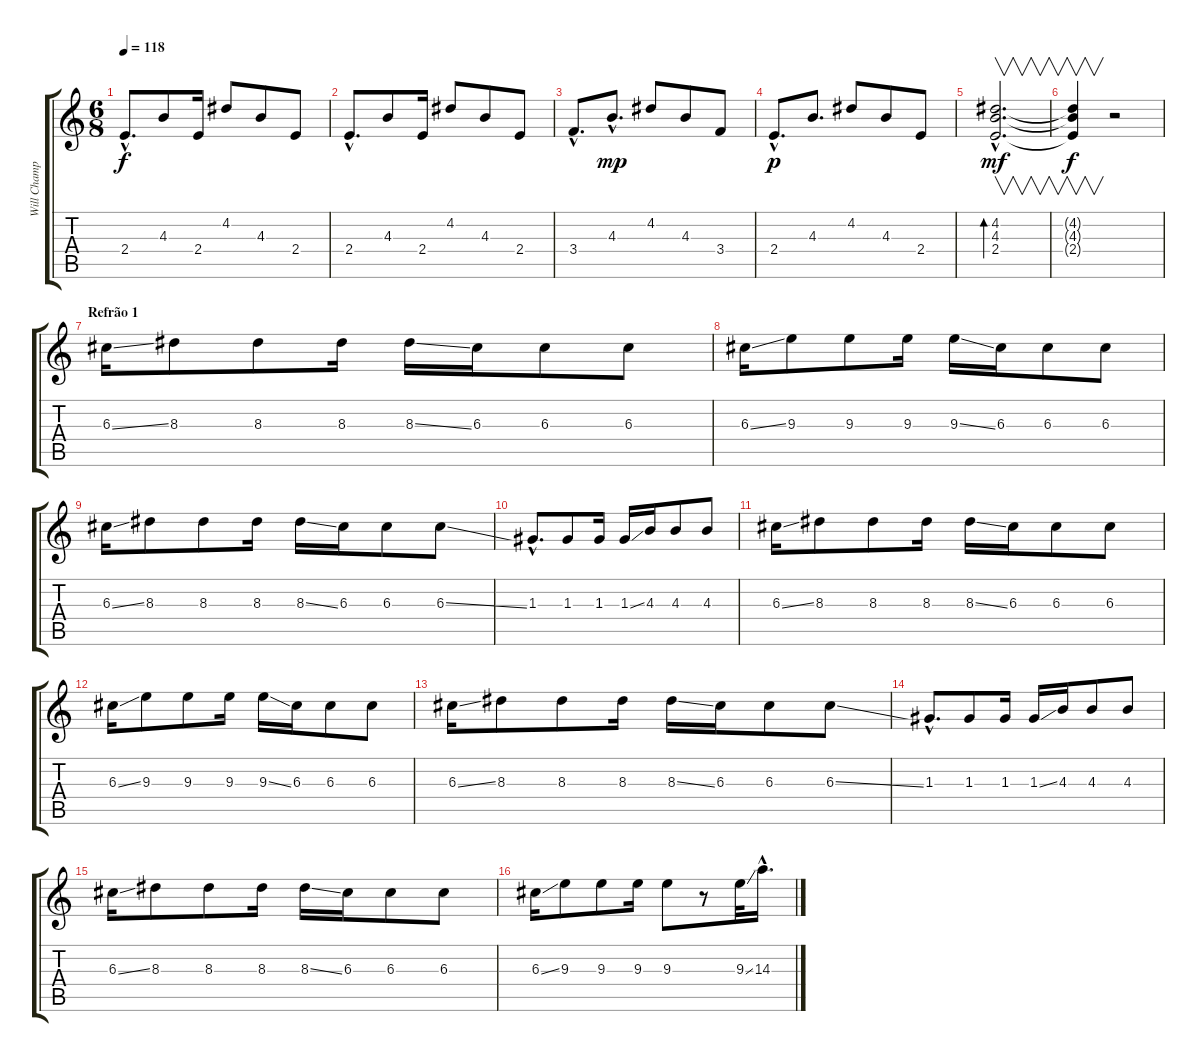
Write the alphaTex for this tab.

\track ("Will Champion (guitarra)" "Will Champ") {instrument electricguitarjazz}
\staff {score tabs}
\tuning (E4 B3 G3 D3 A2 E2) {hide}
\ts (6 8)
\tempo 118
\clef g2
\ks c
2.4{hac}.8{d dy f} 4.3.8 2.4.16 4.2.8 4.3.8 2.4.8 |
2.4{hac}.8{d} 4.3.8 2.4.16 4.2.8 4.3.8 2.4.8 |
3.4{hac}.8{d} 4.3{hac}.8{d dy mp} 4.2.8 4.3.8 3.4.8 |
2.4{hac}.8{d dy p} 4.3.8{d} 4.2.8 4.3.8 2.4.8 |
(4.2{hac} 4.3{hac} 2.4{hac}).2{v d bd 240 dy mf} |
(4.2{t} 4.3{t} 2.4{t}).4{v dy f} r.2 |
\section ("" "Refrão 1")
6.3{ss}.16 8.3.8 8.3.8 8.3.16 8.3{ss}.16 6.3.16 6.3.8 6.3.8 |
6.3{ss}.16 9.3.8 9.3.8 9.3.16 9.3{ss}.16 6.3.16 6.3.8 6.3.8 |
6.3{ss}.16 8.3.8 8.3.8 8.3.16 8.3{ss}.16 6.3.16 6.3.8 6.3{ss}.8 |
1.3{hac}.8{d} 1.3.8 1.3.16 1.3{ss}.16 4.3.16 4.3.8 4.3.8 |
6.3{ss}.16 8.3.8 8.3.8 8.3.16 8.3{ss}.16 6.3.16 6.3.8 6.3.8 |
6.3{ss}.16 9.3.8 9.3.8 9.3.16 9.3{ss}.16 6.3.16 6.3.8 6.3.8 |
6.3{ss}.16 8.3.8 8.3.8 8.3.16 8.3{ss}.16 6.3.16 6.3.8 6.3{ss}.8 |
1.3{hac}.8{d} 1.3.8 1.3.16 1.3{ss}.16 4.3.16 4.3.8 4.3.8 |
6.3{ss}.16 8.3.8 8.3.8 8.3.16 8.3{ss}.16 6.3.16 6.3.8 6.3.8 |
6.3{ss}.16 9.3.8 9.3.8 9.3.16 9.3.8 r.8 9.3{ss}.32 14.3{hac}.16{d}
